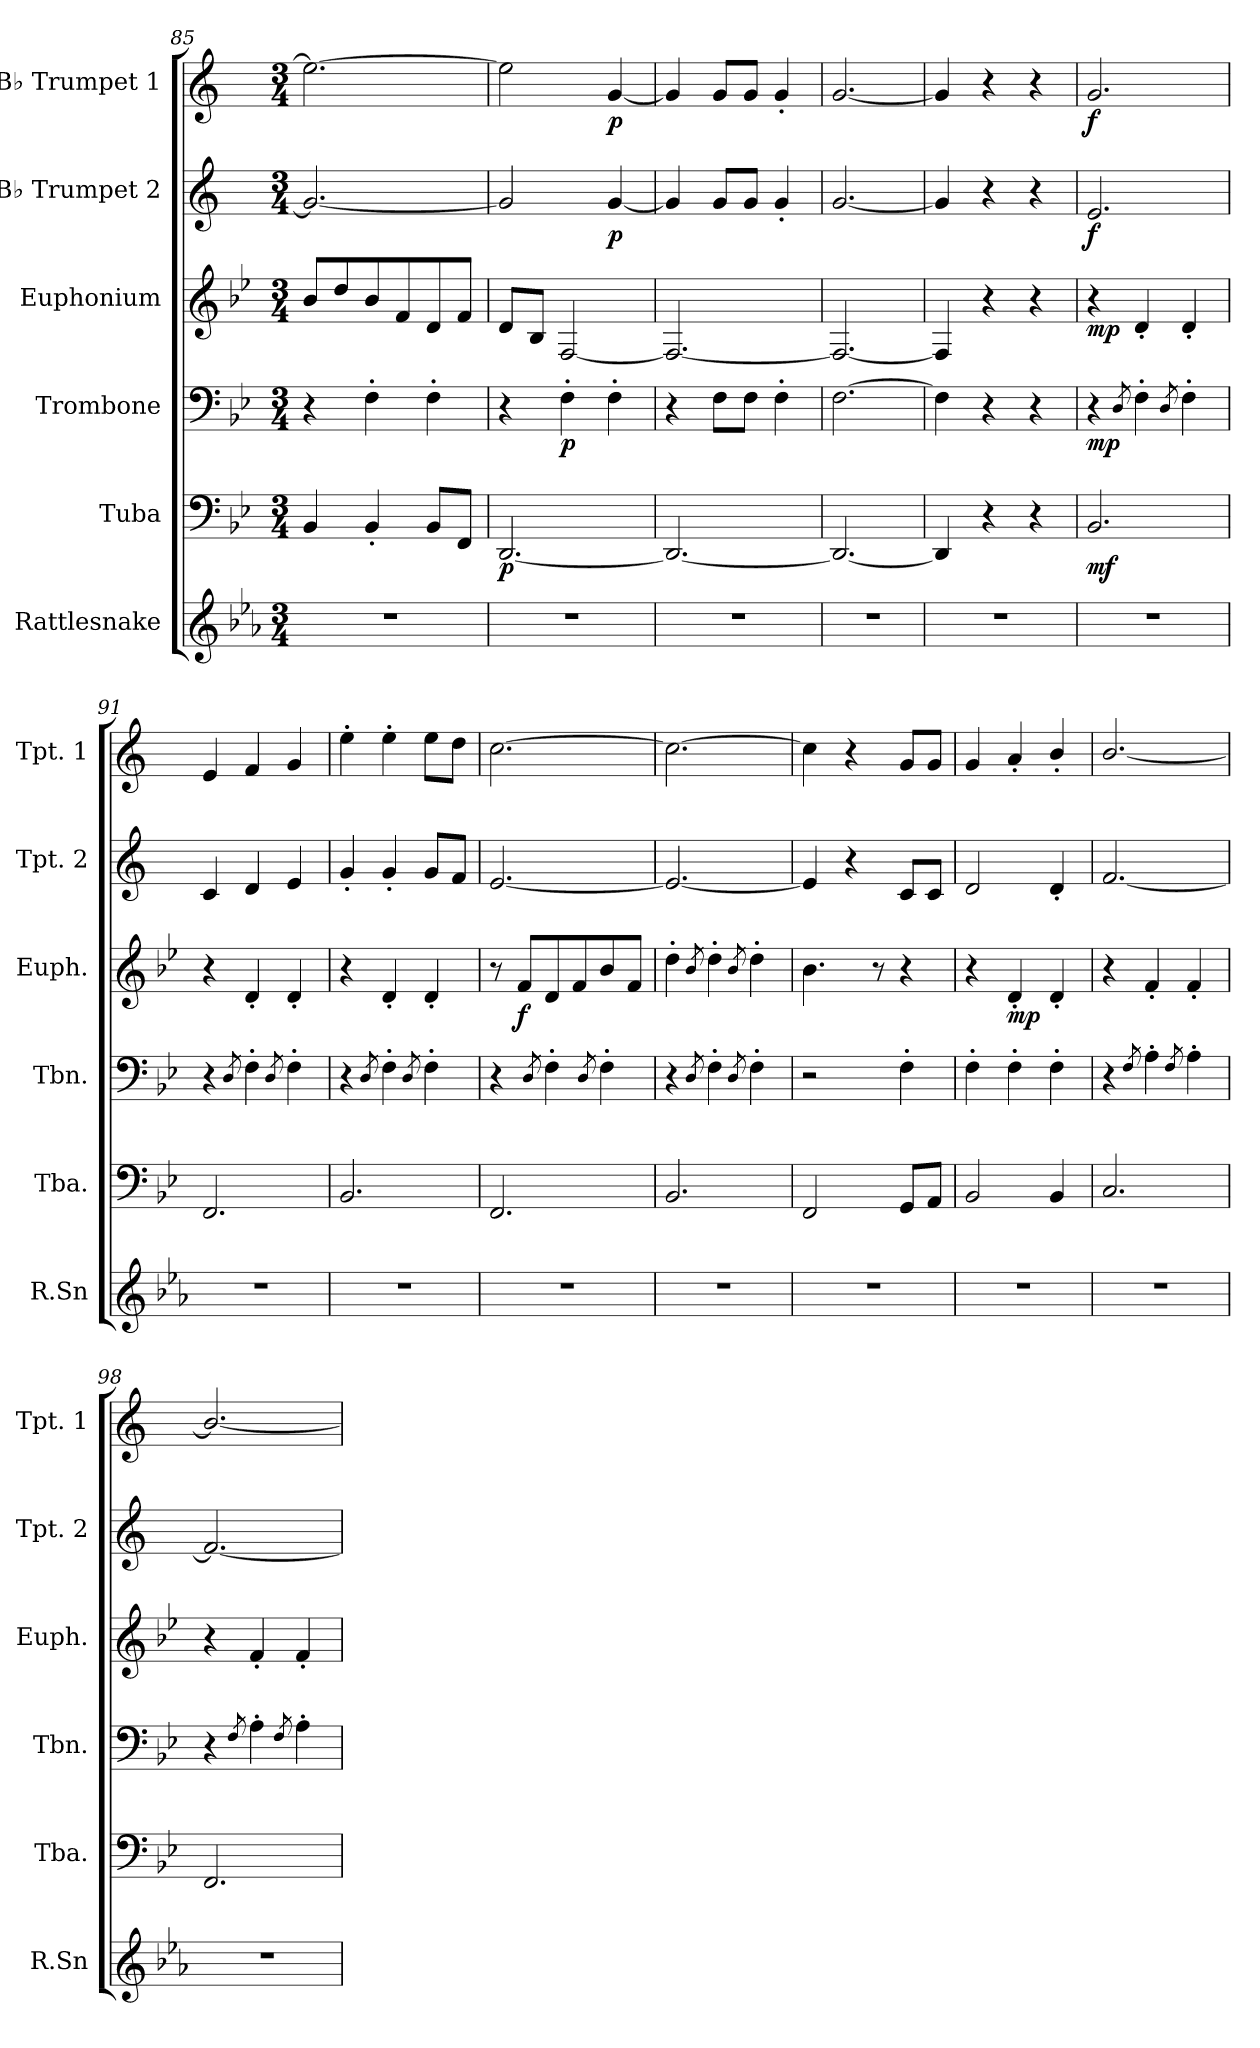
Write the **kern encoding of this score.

**kern	**kern	**dynam	**kern	**dynam	**kern	**dynam	**kern	**dynam	**kern	**dynam
*part6	*part5	*part5	*part4	*part4	*part3	*part3	*part2	*part2	*part1	*part1
*staff6	*staff5	*staff5	*staff4	*staff4	*staff3	*staff3	*staff2	*staff2	*staff1	*staff1
*I"Rattlesnake	*I"Tuba	*	*I"Trombone	*	*I"Euphonium	*	*I"B♭ Trumpet 2	*	*I"B♭ Trumpet 1	*
*I'R.Sn	*I'Tba.	*	*I'Tbn.	*	*I'Euph.	*	*I'Tpt. 2	*	*I'Tpt. 1	*
*clefG2	*clefF4	*	*clefF4	*	*clefG2	*	*clefG2	*	*clefG2	*
*	*	*	*	*	*ITrd7c12	*	*ITrd1c2	*	*ITrd1c2	*
*k[b-e-a-]	*k[b-e-]	*	*k[b-e-]	*	*k[b-e-]	*	*k[b-e-]	*	*k[b-e-]	*
*M3/4	*M3/4	*	*M3/4	*	*M3/4	*	*M3/4	*	*M3/4	*
=85	=85	=85	=85	=85	=85	=85	=85	=85	=85	=85
2.r	4BB-/	.	4r	.	8B-/L	.	2.f/_	.	2.dd\_	.
.	.	.	.	.	8d/	.	.	.	.	.
.	4BB-'/	.	4F'\	.	8B-/	.	.	.	.	.
.	.	.	.	.	8F/	.	.	.	.	.
.	8BB-/L	.	4F'\	.	8D/	.	.	.	.	.
.	8FF/J	.	.	.	8F/J	.	.	.	.	.
=86	=86	=86	=86	=86	=86	=86	=86	=86	=86	=86
!	!	!LO:DY:b	!	!	!	!	!	!	!	!
2.r	[2.DD/	p	4r	.	8D/L	.	2f/]	.	2dd\]	.
.	.	.	.	.	8BB-/J	.	.	.	.	.
!	!	!	!	!LO:DY:b	!	!	!	!	!	!
.	.	.	4F'\	p	[2FF/	.	.	.	.	.
!	!	!	!	!	!	!	!	!LO:DY:b	!	!LO:DY:b
.	.	.	4F'\	.	.	.	[4f/	p	[4f/	p
!!LO:LB:g=z
=87	=87	=87	=87	=87	=87	=87	=87	=87	=87	=87
2.r	2.DD/_	.	4r	.	2.FF/_	.	4f/]	.	4f/]	.
.	.	.	8F\L	.	.	.	8f/L	.	8f/L	.
.	.	.	8F\J	.	.	.	8f/J	.	8f/J	.
.	.	.	4F'\	.	.	.	4f'/	.	4f'/	.
=88	=88	=88	=88	=88	=88	=88	=88	=88	=88	=88
2.r	2.DD/_	.	[2.F\	.	2.FF/_	.	[2.f/	.	[2.f/	.
=89	=89	=89	=89	=89	=89	=89	=89	=89	=89	=89
2.r	4DD/]	.	4F\]	.	4FF/]	.	4f/]	.	4f/]	.
.	4r	.	4r	.	4r	.	4r	.	4r	.
.	4r	.	4r	.	4r	.	4r	.	4r	.
=90	=90	=90	=90	=90	=90	=90	=90	=90	=90	=90
!	!	!LO:DY:b	!	!LO:DY:b	!	!LO:DY:b	!	!LO:DY:b	!	!LO:DY:b
2.r	2.BB-/	mf	4r	mp	4r	mp	2.d/	f	2.f/	f
.	.	.	8qD/	.	.	.	.	.	.	.
.	.	.	4F'\	.	4D'/	.	.	.	.	.
.	.	.	8qD/	.	.	.	.	.	.	.
.	.	.	4F'\	.	4D'/	.	.	.	.	.
=91	=91	=91	=91	=91	=91	=91	=91	=91	=91	=91
2.r	2.FF/	.	4r	.	4r	.	4B-/	.	4d/	.
.	.	.	8qD/	.	.	.	.	.	.	.
.	.	.	4F'\	.	4D'/	.	4c/	.	4e-/	.
.	.	.	8qD/	.	.	.	.	.	.	.
.	.	.	4F'\	.	4D'/	.	4d/	.	4f/	.
=92	=92	=92	=92	=92	=92	=92	=92	=92	=92	=92
2.r	2.BB-/	.	4r	.	4r	.	4f'/	.	4dd'\	.
.	.	.	8qD/	.	.	.	.	.	.	.
.	.	.	4F'\	.	4D'/	.	4f'/	.	4dd'\	.
.	.	.	8qD/	.	.	.	.	.	.	.
.	.	.	4F'\	.	4D'/	.	8f/L	.	8dd\L	.
.	.	.	.	.	.	.	8e-/J	.	8cc\J	.
=93	=93	=93	=93	=93	=93	=93	=93	=93	=93	=93
2.r	2.FF/	.	4r	.	8r	.	[2.d/	.	[2.b-\	.
!	!	!	!	!	!	!LO:DY:b	!	!	!	!
.	.	.	.	.	8F/L	f	.	.	.	.
.	.	.	8qD/	.	.	.	.	.	.	.
.	.	.	4F'\	.	8D/	.	.	.	.	.
.	.	.	.	.	8F/	.	.	.	.	.
.	.	.	8qD/	.	.	.	.	.	.	.
.	.	.	4F'\	.	8B-/	.	.	.	.	.
.	.	.	.	.	8F/J	.	.	.	.	.
!!LO:PB:g=z
=94	=94	=94	=94	=94	=94	=94	=94	=94	=94	=94
2.r	2.BB-/	.	4r	.	4d'\	.	2.d/_	.	2.b-\_	.
.	.	.	8qD/	.	8qB-/	.	.	.	.	.
.	.	.	4F'\	.	4d'\	.	.	.	.	.
.	.	.	8qD/	.	8qB-/	.	.	.	.	.
.	.	.	4F'\	.	4d'\	.	.	.	.	.
=95	=95	=95	=95	=95	=95	=95	=95	=95	=95	=95
2.r	2FF/	.	2r	.	4.B-\	.	4d/]	.	4b-\]	.
.	.	.	.	.	.	.	4r	.	4r	.
.	.	.	.	.	8r	.	.	.	.	.
.	8GG/L	.	4F'\	.	4r	.	8B-/L	.	8f/L	.
.	8AA/J	.	.	.	.	.	8B-/J	.	8f/J	.
=96	=96	=96	=96	=96	=96	=96	=96	=96	=96	=96
2.r	2BB-/	.	4F'\	.	4r	.	2c/	.	4f/	.
!	!	!	!	!	!	!LO:DY:b	!	!	!	!
.	.	.	4F'\	.	4D'/	mp	.	.	4g'/	.
.	4BB-/	.	4F'\	.	4D'/	.	4c'/	.	4a'/	.
=97	=97	=97	=97	=97	=97	=97	=97	=97	=97	=97
2.r	2.C/	.	4r	.	4r	.	[2.e-/	.	[2.a/	.
.	.	.	8qF/	.	.	.	.	.	.	.
.	.	.	4A'\	.	4F'/	.	.	.	.	.
.	.	.	8qF/	.	.	.	.	.	.	.
.	.	.	4A'\	.	4F'/	.	.	.	.	.
=98	=98	=98	=98	=98	=98	=98	=98	=98	=98	=98
2.r	2.FF/	.	4r	.	4r	.	2.e-/_	.	2.a/_	.
.	.	.	8qF/	.	.	.	.	.	.	.
.	.	.	4A'\	.	4F'/	.	.	.	.	.
.	.	.	8qF/	.	.	.	.	.	.	.
.	.	.	4A'\	.	4F'/	.	.	.	.	.
=	=	=	=	=	=	=	=	=	=	=
*-	*-	*-	*-	*-	*-	*-	*-	*-	*-	*-
